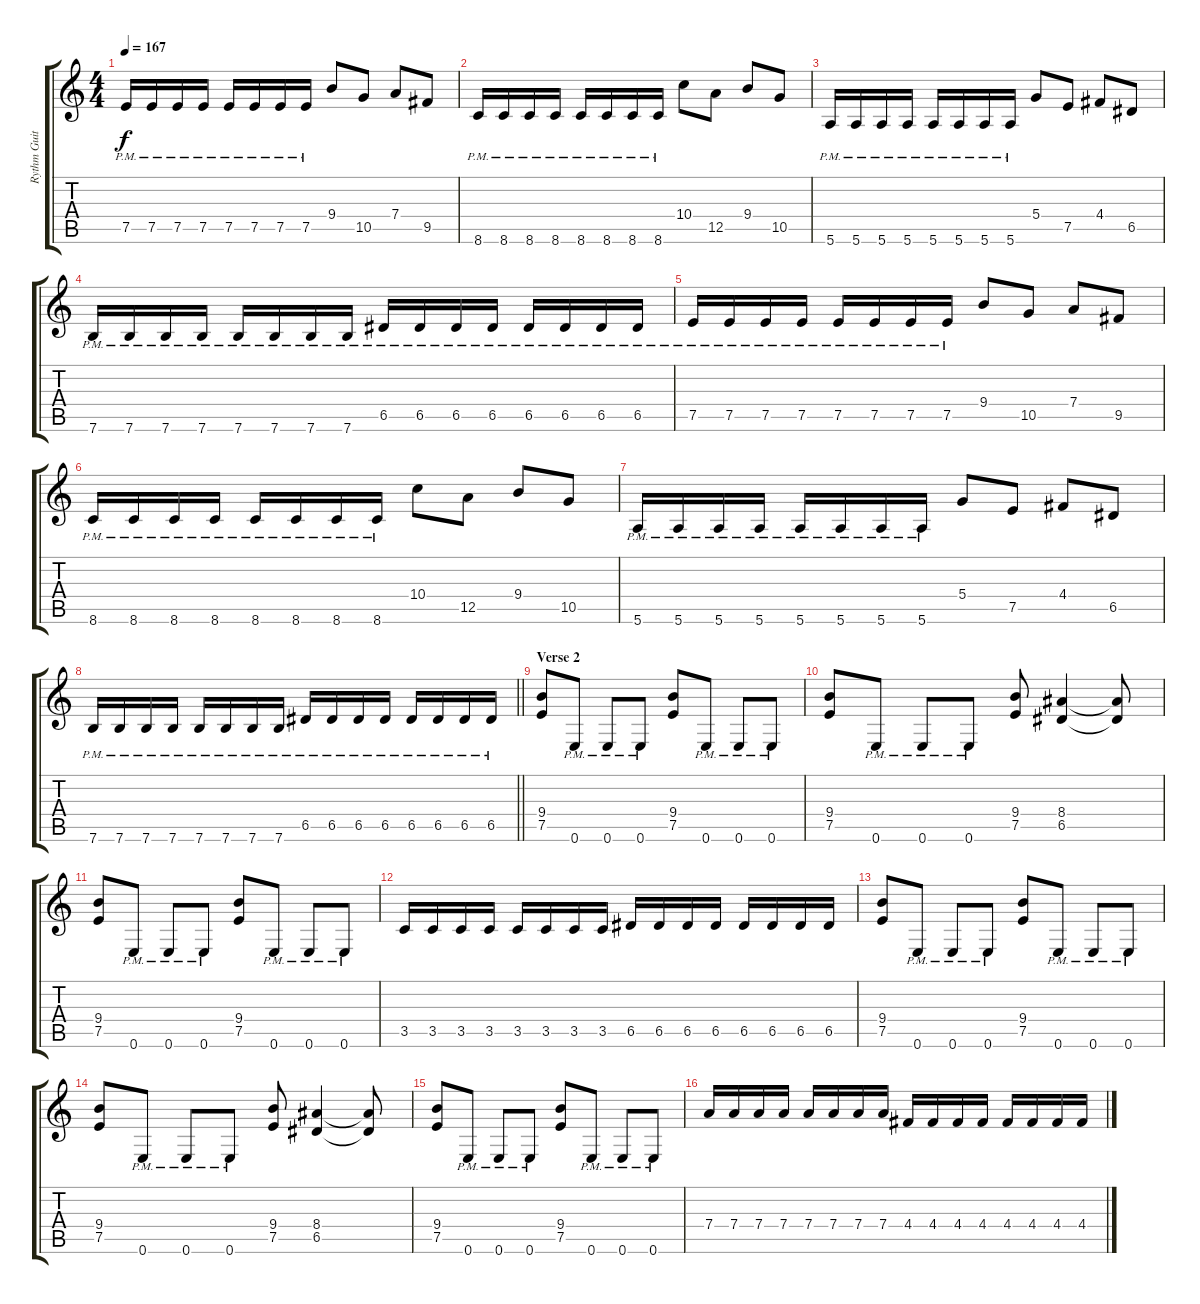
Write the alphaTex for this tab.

\track ("Rythm Guitar" "Rythm Guit") {instrument distortionguitar}
\staff {score tabs}
\tuning (E4 B3 G3 D3 A2 E2) {hide}
\ts (4 4)
\tempo 167
\clef g2
\ks c
7.5{pm}.16{dy f} 7.5{pm}.16 7.5{pm}.16 7.5{pm}.16 7.5{pm}.16 7.5{pm}.16 7.5{pm}.16 7.5{pm}.16 9.4.8 10.5.8 7.4.8 9.5.8 |
8.6{pm}.16 8.6{pm}.16 8.6{pm}.16 8.6{pm}.16 8.6{pm}.16 8.6{pm}.16 8.6{pm}.16 8.6{pm}.16 10.4.8 12.5.8 9.4.8 10.5.8 |
5.6{pm}.16 5.6{pm}.16 5.6{pm}.16 5.6{pm}.16 5.6{pm}.16 5.6{pm}.16 5.6{pm}.16 5.6{pm}.16 5.4.8 7.5.8 4.4.8 6.5.8 |
7.6{pm}.16 7.6{pm}.16 7.6{pm}.16 7.6{pm}.16 7.6{pm}.16 7.6{pm}.16 7.6{pm}.16 7.6{pm}.16 6.5{pm}.16 6.5{pm}.16 6.5{pm}.16 6.5{pm}.16 6.5{pm}.16 6.5{pm}.16 6.5{pm}.16 6.5{pm}.16 |
7.5{pm}.16 7.5{pm}.16 7.5{pm}.16 7.5{pm}.16 7.5{pm}.16 7.5{pm}.16 7.5{pm}.16 7.5{pm}.16 9.4.8 10.5.8 7.4.8 9.5.8 |
8.6{pm}.16 8.6{pm}.16 8.6{pm}.16 8.6{pm}.16 8.6{pm}.16 8.6{pm}.16 8.6{pm}.16 8.6{pm}.16 10.4.8 12.5.8 9.4.8 10.5.8 |
5.6{pm}.16 5.6{pm}.16 5.6{pm}.16 5.6{pm}.16 5.6{pm}.16 5.6{pm}.16 5.6{pm}.16 5.6{pm}.16 5.4.8 7.5.8 4.4.8 6.5.8 |
\barLineRight lightlight
7.6{pm}.16 7.6{pm}.16 7.6{pm}.16 7.6{pm}.16 7.6{pm}.16 7.6{pm}.16 7.6{pm}.16 7.6{pm}.16 6.5{pm}.16 6.5{pm}.16 6.5{pm}.16 6.5{pm}.16 6.5{pm}.16 6.5{pm}.16 6.5{pm}.16 6.5{pm}.16 |
\section ("" "Verse 2")
(9.4 7.5).8 0.6{pm}.8 0.6{pm}.8 0.6{pm}.8 (9.4 7.5).8 0.6{pm}.8 0.6{pm}.8 0.6{pm}.8 |
(9.4 7.5).8 0.6{pm}.8 0.6{pm}.8 0.6{pm}.8 (9.4 7.5).8 (8.4 6.5).4 (8.4{t} 6.5{t}).8 |
(9.4 7.5).8 0.6{pm}.8 0.6{pm}.8 0.6{pm}.8 (9.4 7.5).8 0.6{pm}.8 0.6{pm}.8 0.6{pm}.8 |
3.5.16 3.5.16 3.5.16 3.5.16 3.5.16 3.5.16 3.5.16 3.5.16 6.5.16 6.5.16 6.5.16 6.5.16 6.5.16 6.5.16 6.5.16 6.5.16 |
(9.4 7.5).8 0.6{pm}.8 0.6{pm}.8 0.6{pm}.8 (9.4 7.5).8 0.6{pm}.8 0.6{pm}.8 0.6{pm}.8 |
(9.4 7.5).8 0.6{pm}.8 0.6{pm}.8 0.6{pm}.8 (9.4 7.5).8 (8.4 6.5).4 (8.4{t} 6.5{t}).8 |
(9.4 7.5).8 0.6{pm}.8 0.6{pm}.8 0.6{pm}.8 (9.4 7.5).8 0.6{pm}.8 0.6{pm}.8 0.6{pm}.8 |
7.4.16 7.4.16 7.4.16 7.4.16 7.4.16 7.4.16 7.4.16 7.4.16 4.4.16 4.4.16 4.4.16 4.4.16 4.4.16 4.4.16 4.4.16 4.4.16
